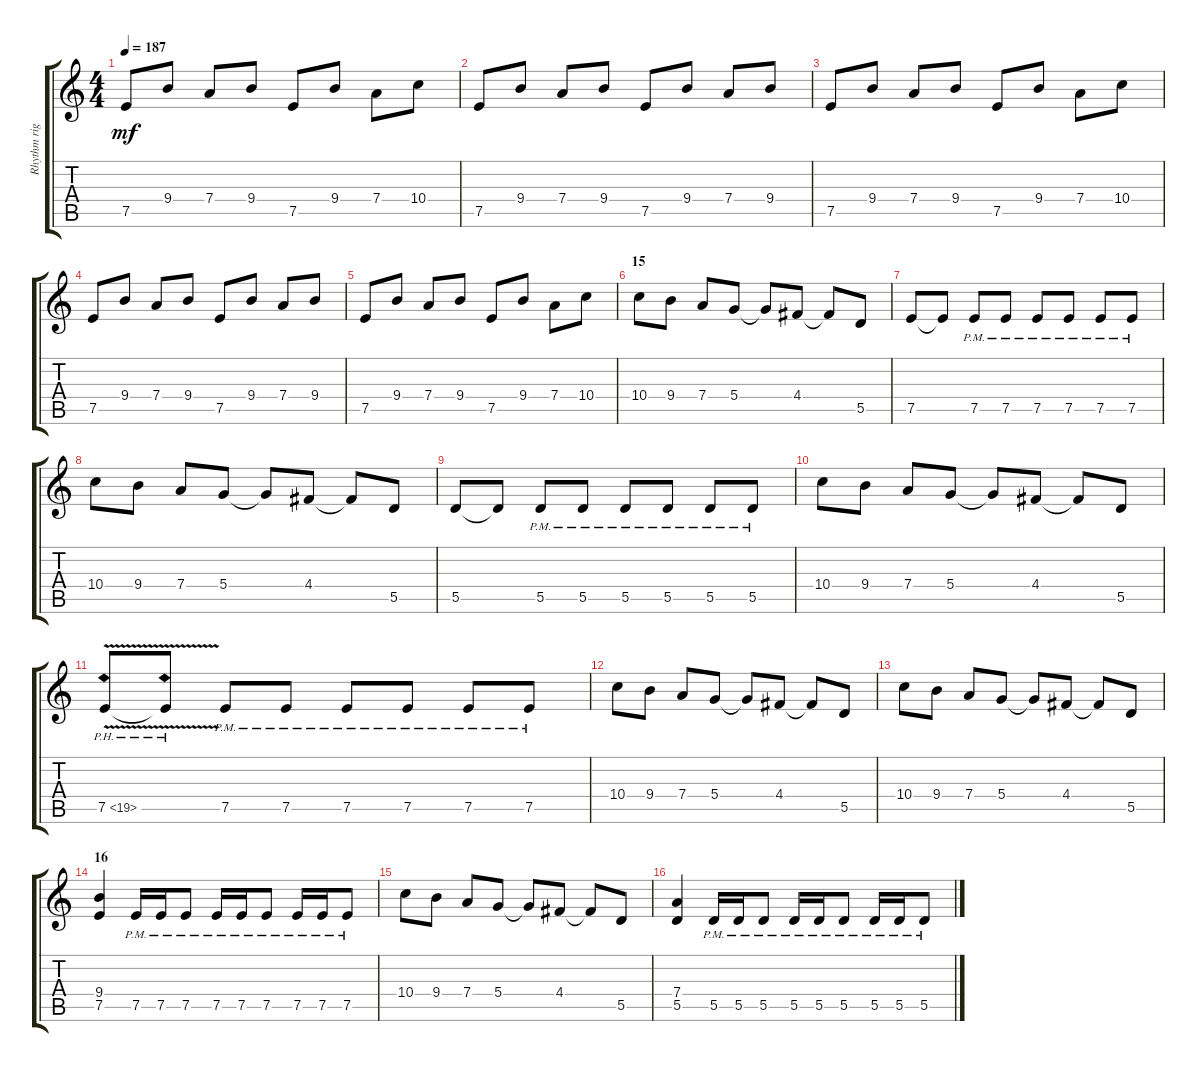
\track ("Rhythm right" "Rhythm rig") {instrument distortionguitar}
\staff {score tabs}
\tuning (E4 B3 G3 D3 A2 E2) {hide}
\ts (4 4)
\tempo 187
\clef g2
\ks c
7.5.8{dy mf} 9.4.8 7.4.8 9.4.8 7.5.8 9.4.8 7.4.8 10.4.8 |
7.5.8 9.4.8 7.4.8 9.4.8 7.5.8 9.4.8 7.4.8 9.4.8 |
7.5.8 9.4.8 7.4.8 9.4.8 7.5.8 9.4.8 7.4.8 10.4.8 |
7.5.8 9.4.8 7.4.8 9.4.8 7.5.8 9.4.8 7.4.8 9.4.8 |
7.5.8 9.4.8 7.4.8 9.4.8 7.5.8 9.4.8 7.4.8 10.4.8 |
\section ("" "15")
10.4.8 9.4.8 7.4.8 5.4.8 5.4{t}.8 4.4.8 4.4{t}.8 5.5.8 |
7.5.8 7.5{t}.8 7.5{pm}.8 7.5{pm}.8 7.5{pm}.8 7.5{pm}.8 7.5{pm}.8 7.5{pm}.8 |
10.4.8 9.4.8 7.4.8 5.4.8 5.4{t}.8 4.4.8 4.4{t}.8 5.5.8 |
5.5.8 5.5{t}.8 5.5{pm}.8 5.5{pm}.8 5.5{pm}.8 5.5{pm}.8 5.5{pm}.8 5.5{pm}.8 |
10.4.8 9.4.8 7.4.8 5.4.8 5.4{t}.8 4.4.8 4.4{t}.8 5.5.8 |
7.5{ph 12 v}.8 7.5{ph 12 t}.8 7.5{pm}.8 7.5{pm}.8 7.5{pm}.8 7.5{pm}.8 7.5{pm}.8 7.5{pm}.8 |
10.4.8 9.4.8 7.4.8 5.4.8 5.4{t}.8 4.4.8 4.4{t}.8 5.5.8 |
10.4.8 9.4.8 7.4.8 5.4.8 5.4{t}.8 4.4.8 4.4{t}.8 5.5.8 |
\section ("" "16")
(9.4 7.5).4 7.5{pm}.16 7.5{pm}.16 7.5{pm}.8 7.5{pm}.16 7.5{pm}.16 7.5{pm}.8 7.5{pm}.16 7.5{pm}.16 7.5{pm}.8 |
10.4.8 9.4.8 7.4.8 5.4.8 5.4{t}.8 4.4.8 4.4{t}.8 5.5.8 |
(7.4 5.5).4 5.5{pm}.16 5.5{pm}.16 5.5{pm}.8 5.5{pm}.16 5.5{pm}.16 5.5{pm}.8 5.5{pm}.16 5.5{pm}.16 5.5{pm}.8
